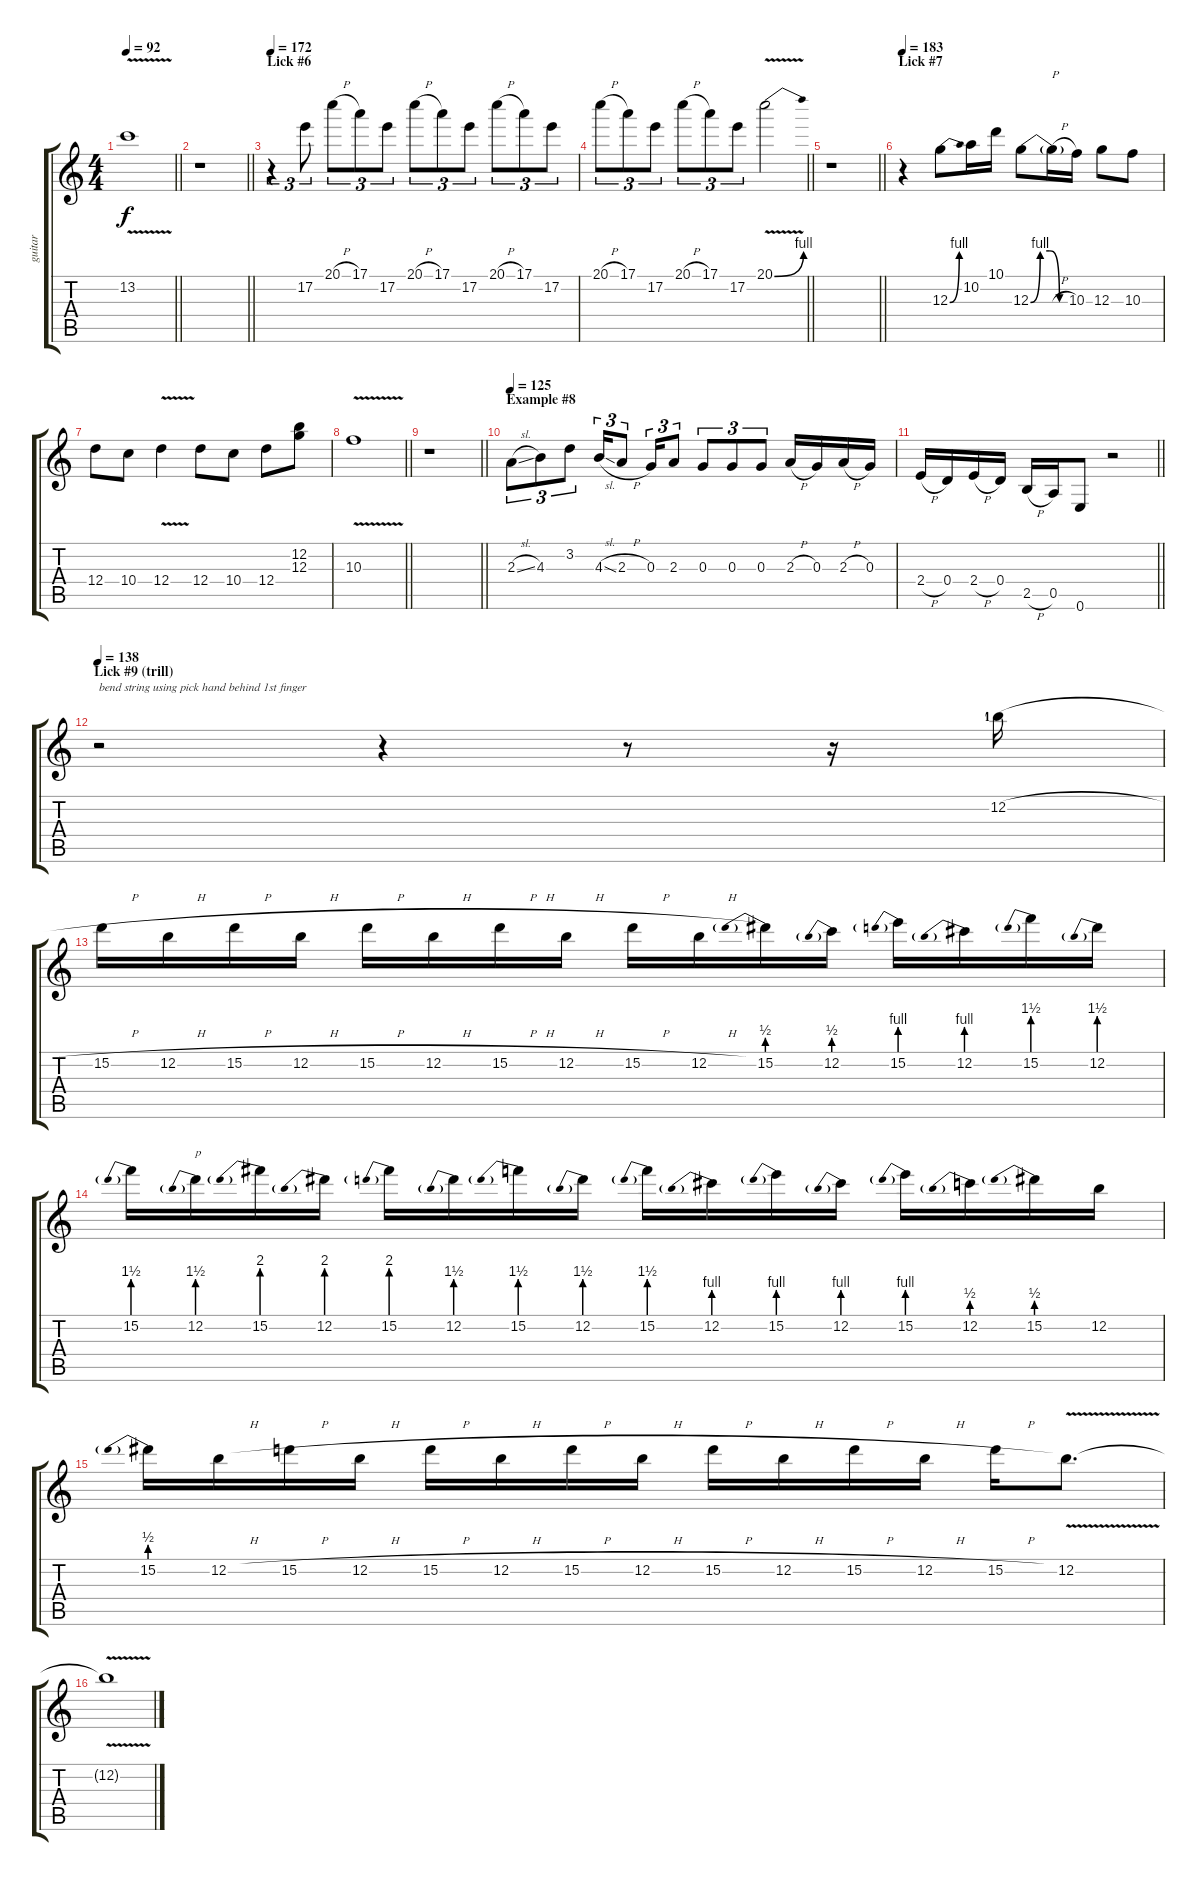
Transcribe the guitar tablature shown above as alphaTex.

\track ("guitar" "guitar") {instrument overdrivenguitar}
\staff {score tabs}
\tuning (E4 B3 G3 D3 A2 E2) {hide}
\ts (4 4)
\tempo 92
\clef g2
\barLineRight lightlight
\ks c
13.2{v}.1{dy f} |
\barLineRight lightlight
r.1 |
\section ("" "Lick #6")
\tempo 172
r.4{tu (3 2)} 17.2.8{tu (3 2)} 20.1{h}.8{tu (3 2)} 17.1.8{tu (3 2)} 17.2.8{tu (3 2)} 20.1{h}.8{tu (3 2)} 17.1.8{tu (3 2)} 17.2.8{tu (3 2)} 20.1{h}.8{tu (3 2)} 17.1.8{tu (3 2)} 17.2.8{tu (3 2)} |
\barLineRight lightlight
20.1{h}.8{tu (3 2)} 17.1.8{tu (3 2)} 17.2.8{tu (3 2)} 20.1{h}.8{tu (3 2)} 17.1.8{tu (3 2)} 17.2.8{tu (3 2)} 20.1{be (bend 0 0 60 4) v}.2 |
\barLineRight lightlight
r.1 |
\section ("" "Lick #7")
\tempo 183
r.4 12.3{be (bend 0 0 60 4)}.8 10.2.16 10.1.16 12.3{be (custom 0 0 15 4 30 4 45 0 60 0)}.8 12.3{h t}.16{txt "P"} 10.3.16 12.3.8 10.3.8 |
12.4.8 10.4.8 12.4{v}.4 12.4.8 10.4.8 12.4.8 (12.2 12.3).8 |
\barLineRight lightlight
10.3{v}.1 |
\barLineRight lightlight
r.1 |
\section ("" "Example #8")
\tempo 125
2.3{sl}.8{tu (3 2)} 4.3.8{tu (3 2)} 3.2.8{tu (3 2)} 4.3{sl}.16{tu (3 2)} 2.3{h}.8{tu (3 2)} 0.3.16{tu (3 2)} 2.3.8{tu (3 2)} 0.3.8{tu (3 2)} 0.3.8{tu (3 2)} 0.3.8{tu (3 2)} 2.3{h}.16 0.3.16 2.3{h}.16 0.3.16 |
\barLineRight lightlight
2.4{h}.16 0.4.16 2.4{h}.16 0.4.16 2.5{h}.16 0.5.16 0.6.8 r.2 |
\section ("" "Lick #9 (trill)")
\tempo 138
r.2{txt "bend string using pick hand behind 1st finger"} r.4 r.8 r.16 12.2{h lf 2}.16 |
15.2{h}.16 12.2{h}.16 15.2{h}.16 12.2{h}.16 15.2{h}.16 12.2{h}.16 15.2{h}.16 12.2{h}.16 15.2{h}.16 12.2{h}.16 15.2{be (prebend 0 2 60 2)}.16 12.2{be (prebend 0 2 60 2)}.16 15.2{be (prebend 0 4 60 4)}.16 12.2{be (prebend 0 4 60 4)}.16 15.2{be (prebend 0 6 60 6)}.16 12.2{be (prebend 0 6 60 6)}.16 |
15.2{be (prebend 0 6 60 6)}.16 12.2{be (prebend 0 6 60 6)}.16{txt "p"} 15.2{be (prebend 0 8 60 8)}.16 12.2{be (prebend 0 8 60 8)}.16 15.2{be (prebend 0 8 60 8)}.16 12.2{be (prebend 0 6 60 6)}.16 15.2{be (prebend 0 6 60 6)}.16 12.2{be (prebend 0 6 60 6)}.16 15.2{be (prebend 0 6 60 6)}.16 12.2{be (prebend 0 4 60 4)}.16 15.2{be (prebend 0 4 60 4)}.16 12.2{be (prebend 0 4 60 4)}.16 15.2{be (prebend 0 4 60 4)}.16 12.2{be (prebend 0 2 60 2)}.16 15.2{be (prebend 0 2 60 2)}.16 12.2.16 |
15.2{be (prebend 0 2 60 2)}.16 12.2{h}.16 15.2{h}.16 12.2{h}.16 15.2{h}.16 12.2{h}.16 15.2{h}.16 12.2{h}.16 15.2{h}.16 12.2{h}.16 15.2{h}.16 12.2{h}.16 15.2{h}.16 12.2{v}.8{d} |
12.2{t}.1
